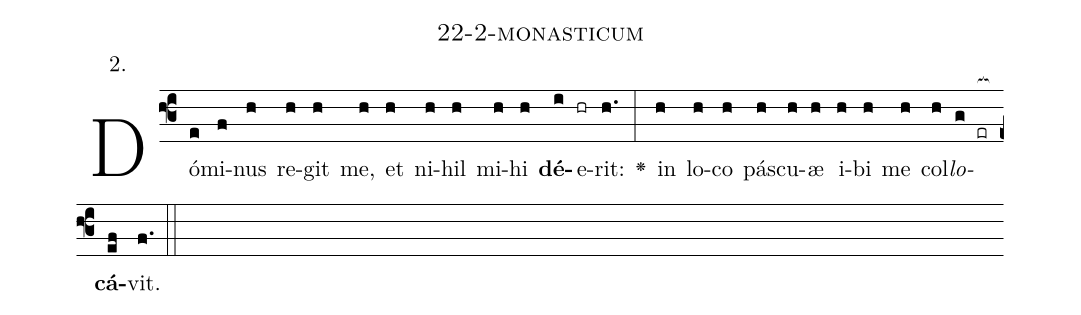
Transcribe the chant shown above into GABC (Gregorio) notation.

name: 22-2-monasticum;
annotation: 2.;
%%
(f3)Dó(e)mi(f)nus(h) re(h)git(h) me,(h) et(h) ni(h)hil(h) mi(h)hi(h) <b>dé</b>(i)e(hr)rit:(h.) <v>\greheightstar</v>(:) in(h) lo(h)co(h) pás(h)cu(h)æ(h) i(h)bi(h) me(h) col(h)<i>lo</i>(g er[ocb:1{])<b>cá</b>(ef[ocb:0}])vit.(f.) (::)


%E(h) u(h) o(h) u(g) a(ef) e.(f.) (::)
